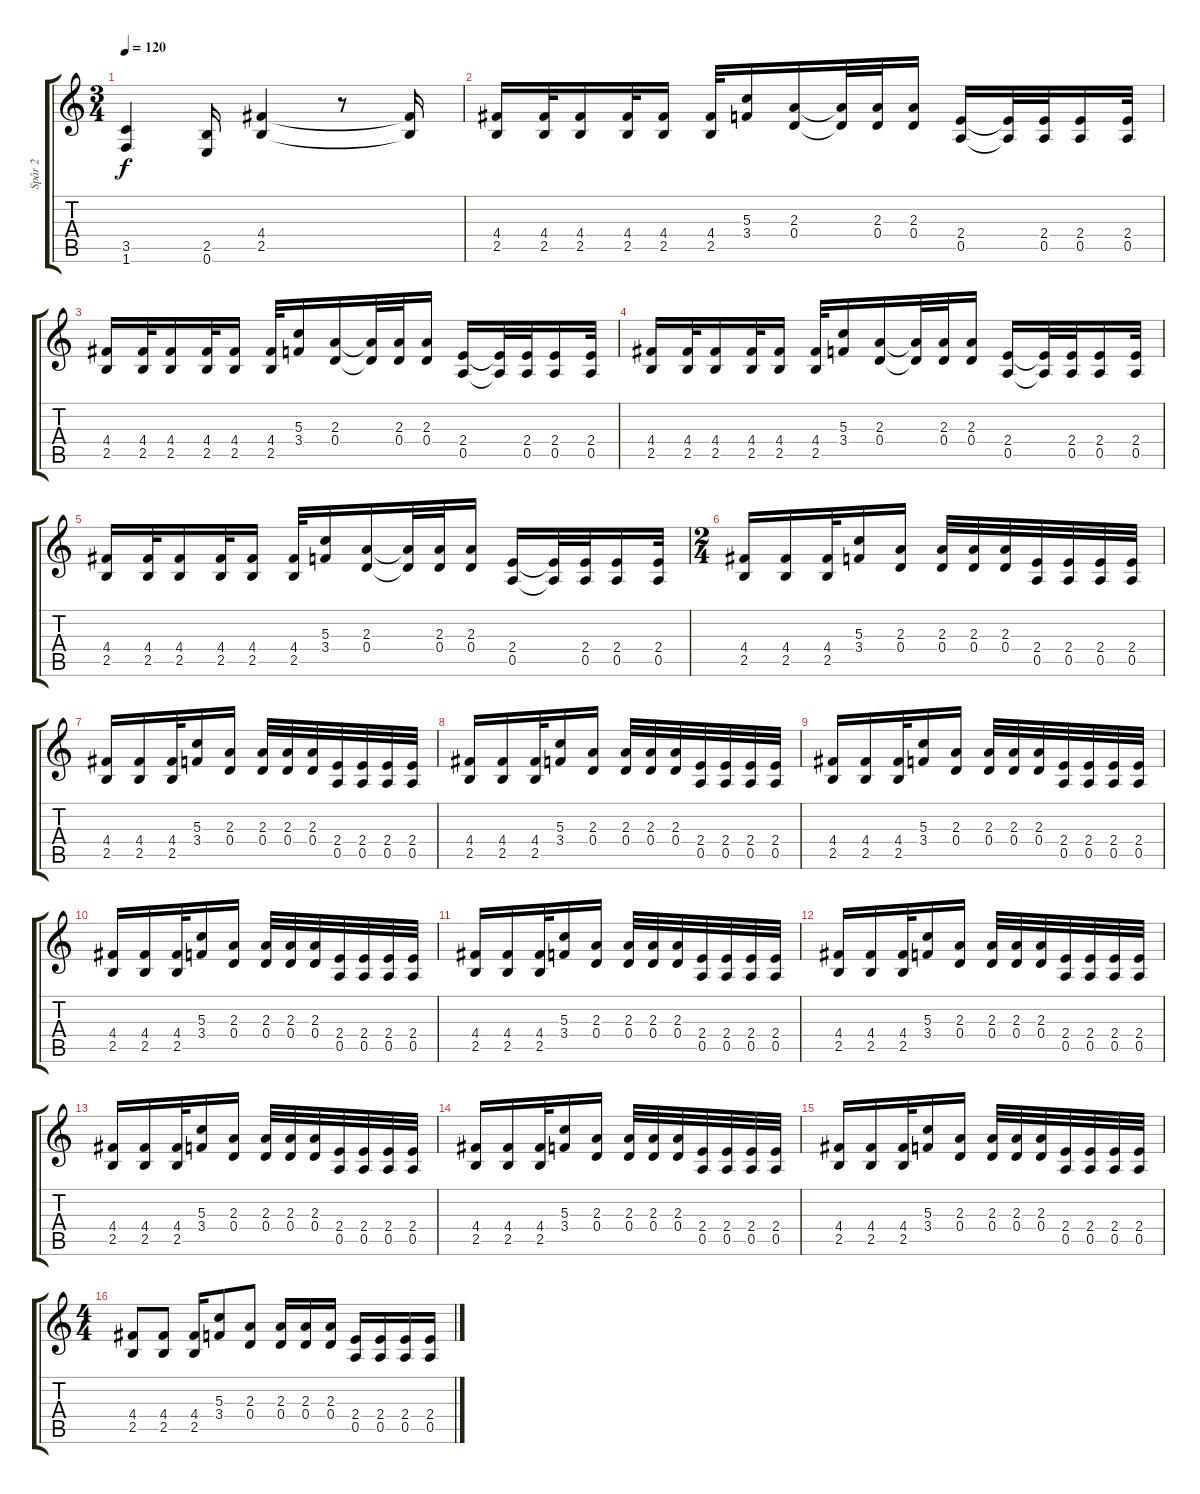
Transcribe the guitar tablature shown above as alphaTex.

\track ("Spår 2" "Spår 2") {instrument overdrivenguitar}
\staff {score tabs}
\tuning (E4 B3 G3 D3 A2 E2) {hide}
\ts (3 4)
\tempo 120
\clef g2
\ks c
(3.5 1.6).4{dy f} (2.5 0.6).16 (4.4 2.5).4 r.8 (4.4{t} 2.5{t}).16 |
(4.4 2.5).16 (4.4 2.5).32 (4.4 2.5).16 (4.4 2.5).32 (4.4 2.5).16 (4.4 2.5).32 (5.3 3.4).16 (2.3 0.4).16 (2.3{t} 0.4{t}).32 (2.3 0.4).32 (2.3 0.4).16 (2.4 0.5).16 (2.4{t} 0.5{t}).32 (2.4 0.5).32 (2.4 0.5).16 (2.4 0.5).32 |
(4.4 2.5).16 (4.4 2.5).32 (4.4 2.5).16 (4.4 2.5).32 (4.4 2.5).16 (4.4 2.5).32 (5.3 3.4).16 (2.3 0.4).16 (2.3{t} 0.4{t}).32 (2.3 0.4).32 (2.3 0.4).16 (2.4 0.5).16 (2.4{t} 0.5{t}).32 (2.4 0.5).32 (2.4 0.5).16 (2.4 0.5).32 |
(4.4 2.5).16 (4.4 2.5).32 (4.4 2.5).16 (4.4 2.5).32 (4.4 2.5).16 (4.4 2.5).32 (5.3 3.4).16 (2.3 0.4).16 (2.3{t} 0.4{t}).32 (2.3 0.4).32 (2.3 0.4).16 (2.4 0.5).16 (2.4{t} 0.5{t}).32 (2.4 0.5).32 (2.4 0.5).16 (2.4 0.5).32 |
(4.4 2.5).16 (4.4 2.5).32 (4.4 2.5).16 (4.4 2.5).32 (4.4 2.5).16 (4.4 2.5).32 (5.3 3.4).16 (2.3 0.4).16 (2.3{t} 0.4{t}).32 (2.3 0.4).32 (2.3 0.4).16 (2.4 0.5).16 (2.4{t} 0.5{t}).32 (2.4 0.5).32 (2.4 0.5).16 (2.4 0.5).32 |
\ts (2 4)
(4.4 2.5).16 (4.4 2.5).16 (4.4 2.5).32 (5.3 3.4).16 (2.3 0.4).16 (2.3 0.4).32 (2.3 0.4).32 (2.3 0.4).32 (2.4 0.5).32 (2.4 0.5).32 (2.4 0.5).32 (2.4 0.5).32 |
(4.4 2.5).16 (4.4 2.5).16 (4.4 2.5).32 (5.3 3.4).16 (2.3 0.4).16 (2.3 0.4).32 (2.3 0.4).32 (2.3 0.4).32 (2.4 0.5).32 (2.4 0.5).32 (2.4 0.5).32 (2.4 0.5).32 |
(4.4 2.5).16 (4.4 2.5).16 (4.4 2.5).32 (5.3 3.4).16 (2.3 0.4).16 (2.3 0.4).32 (2.3 0.4).32 (2.3 0.4).32 (2.4 0.5).32 (2.4 0.5).32 (2.4 0.5).32 (2.4 0.5).32 |
(4.4 2.5).16 (4.4 2.5).16 (4.4 2.5).32 (5.3 3.4).16 (2.3 0.4).16 (2.3 0.4).32 (2.3 0.4).32 (2.3 0.4).32 (2.4 0.5).32 (2.4 0.5).32 (2.4 0.5).32 (2.4 0.5).32 |
(4.4 2.5).16 (4.4 2.5).16 (4.4 2.5).32 (5.3 3.4).16 (2.3 0.4).16 (2.3 0.4).32 (2.3 0.4).32 (2.3 0.4).32 (2.4 0.5).32 (2.4 0.5).32 (2.4 0.5).32 (2.4 0.5).32 |
(4.4 2.5).16 (4.4 2.5).16 (4.4 2.5).32 (5.3 3.4).16 (2.3 0.4).16 (2.3 0.4).32 (2.3 0.4).32 (2.3 0.4).32 (2.4 0.5).32 (2.4 0.5).32 (2.4 0.5).32 (2.4 0.5).32 |
(4.4 2.5).16 (4.4 2.5).16 (4.4 2.5).32 (5.3 3.4).16 (2.3 0.4).16 (2.3 0.4).32 (2.3 0.4).32 (2.3 0.4).32 (2.4 0.5).32 (2.4 0.5).32 (2.4 0.5).32 (2.4 0.5).32 |
(4.4 2.5).16 (4.4 2.5).16 (4.4 2.5).32 (5.3 3.4).16 (2.3 0.4).16 (2.3 0.4).32 (2.3 0.4).32 (2.3 0.4).32 (2.4 0.5).32 (2.4 0.5).32 (2.4 0.5).32 (2.4 0.5).32 |
(4.4 2.5).16 (4.4 2.5).16 (4.4 2.5).32 (5.3 3.4).16 (2.3 0.4).16 (2.3 0.4).32 (2.3 0.4).32 (2.3 0.4).32 (2.4 0.5).32 (2.4 0.5).32 (2.4 0.5).32 (2.4 0.5).32 |
(4.4 2.5).16 (4.4 2.5).16 (4.4 2.5).32 (5.3 3.4).16 (2.3 0.4).16 (2.3 0.4).32 (2.3 0.4).32 (2.3 0.4).32 (2.4 0.5).32 (2.4 0.5).32 (2.4 0.5).32 (2.4 0.5).32 |
\ts (4 4)
(4.4 2.5).8 (4.4 2.5).8 (4.4 2.5).16 (5.3 3.4).8 (2.3 0.4).8 (2.3 0.4).16 (2.3 0.4).16 (2.3 0.4).16 (2.4 0.5).16 (2.4 0.5).16 (2.4 0.5).16 (2.4 0.5).16
